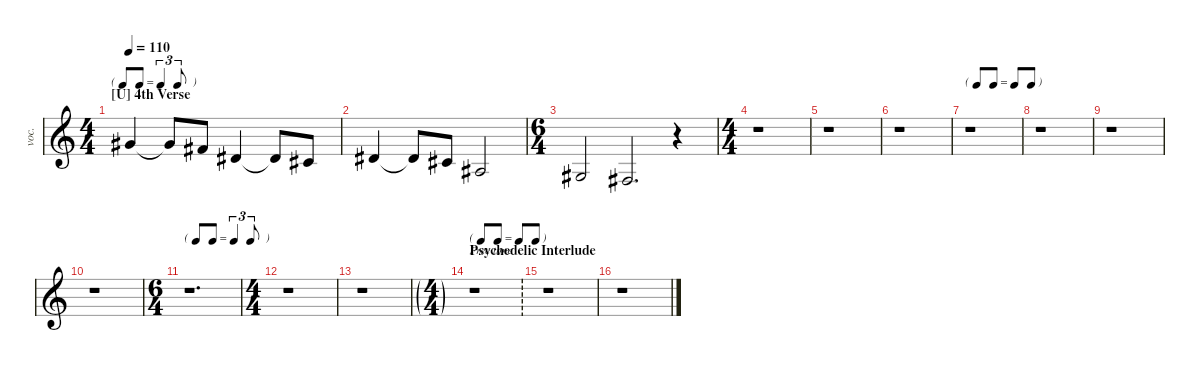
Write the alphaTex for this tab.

\defaultSystemsLayout 4
\hideDynamics
\bracketExtendMode nobrackets
\track ("Backing Vocals II" "voc.") {instrument voiceoohs}
\staff {score}
\tuning (E4 B3 G3 D3 A2 E2)
\ts (4 4)
\tf triplet8th
\section ("U" "4th Verse")
\tempo 110
\clef g2
\ks c
4.1{acc #}.4{dy mf} 4.1{t acc #}.8 2.1{acc #}.8 4.2{acc #}.4 4.2{t acc #}.8 2.2{acc #}.8 |
4.2{acc #}.4 4.2{t acc #}.8 2.2{acc #}.8 3.3{acc #}.2 |
\ts (6 4)
\beaming (8 6 6)
1.3{acc #}.2 4.4{acc #}.2{d} r.4 |
\ts (4 4)
\beaming (8 2 2 2 2)
r.1 |
r.1 |
r.1 |
\tf none
r.1 |
r.1 |
r.1 |
r.1 |
\ts (6 4)
\beaming (8 6 6)
\tf triplet8th
r.1{d} |
\ts (4 4)
\beaming (8 2 2 2 2)
r.1 |
r.1 |
\tf none
\ft
\section ("" "Psychedelic Interlude")
r.1 |
r.1 |
r.1
